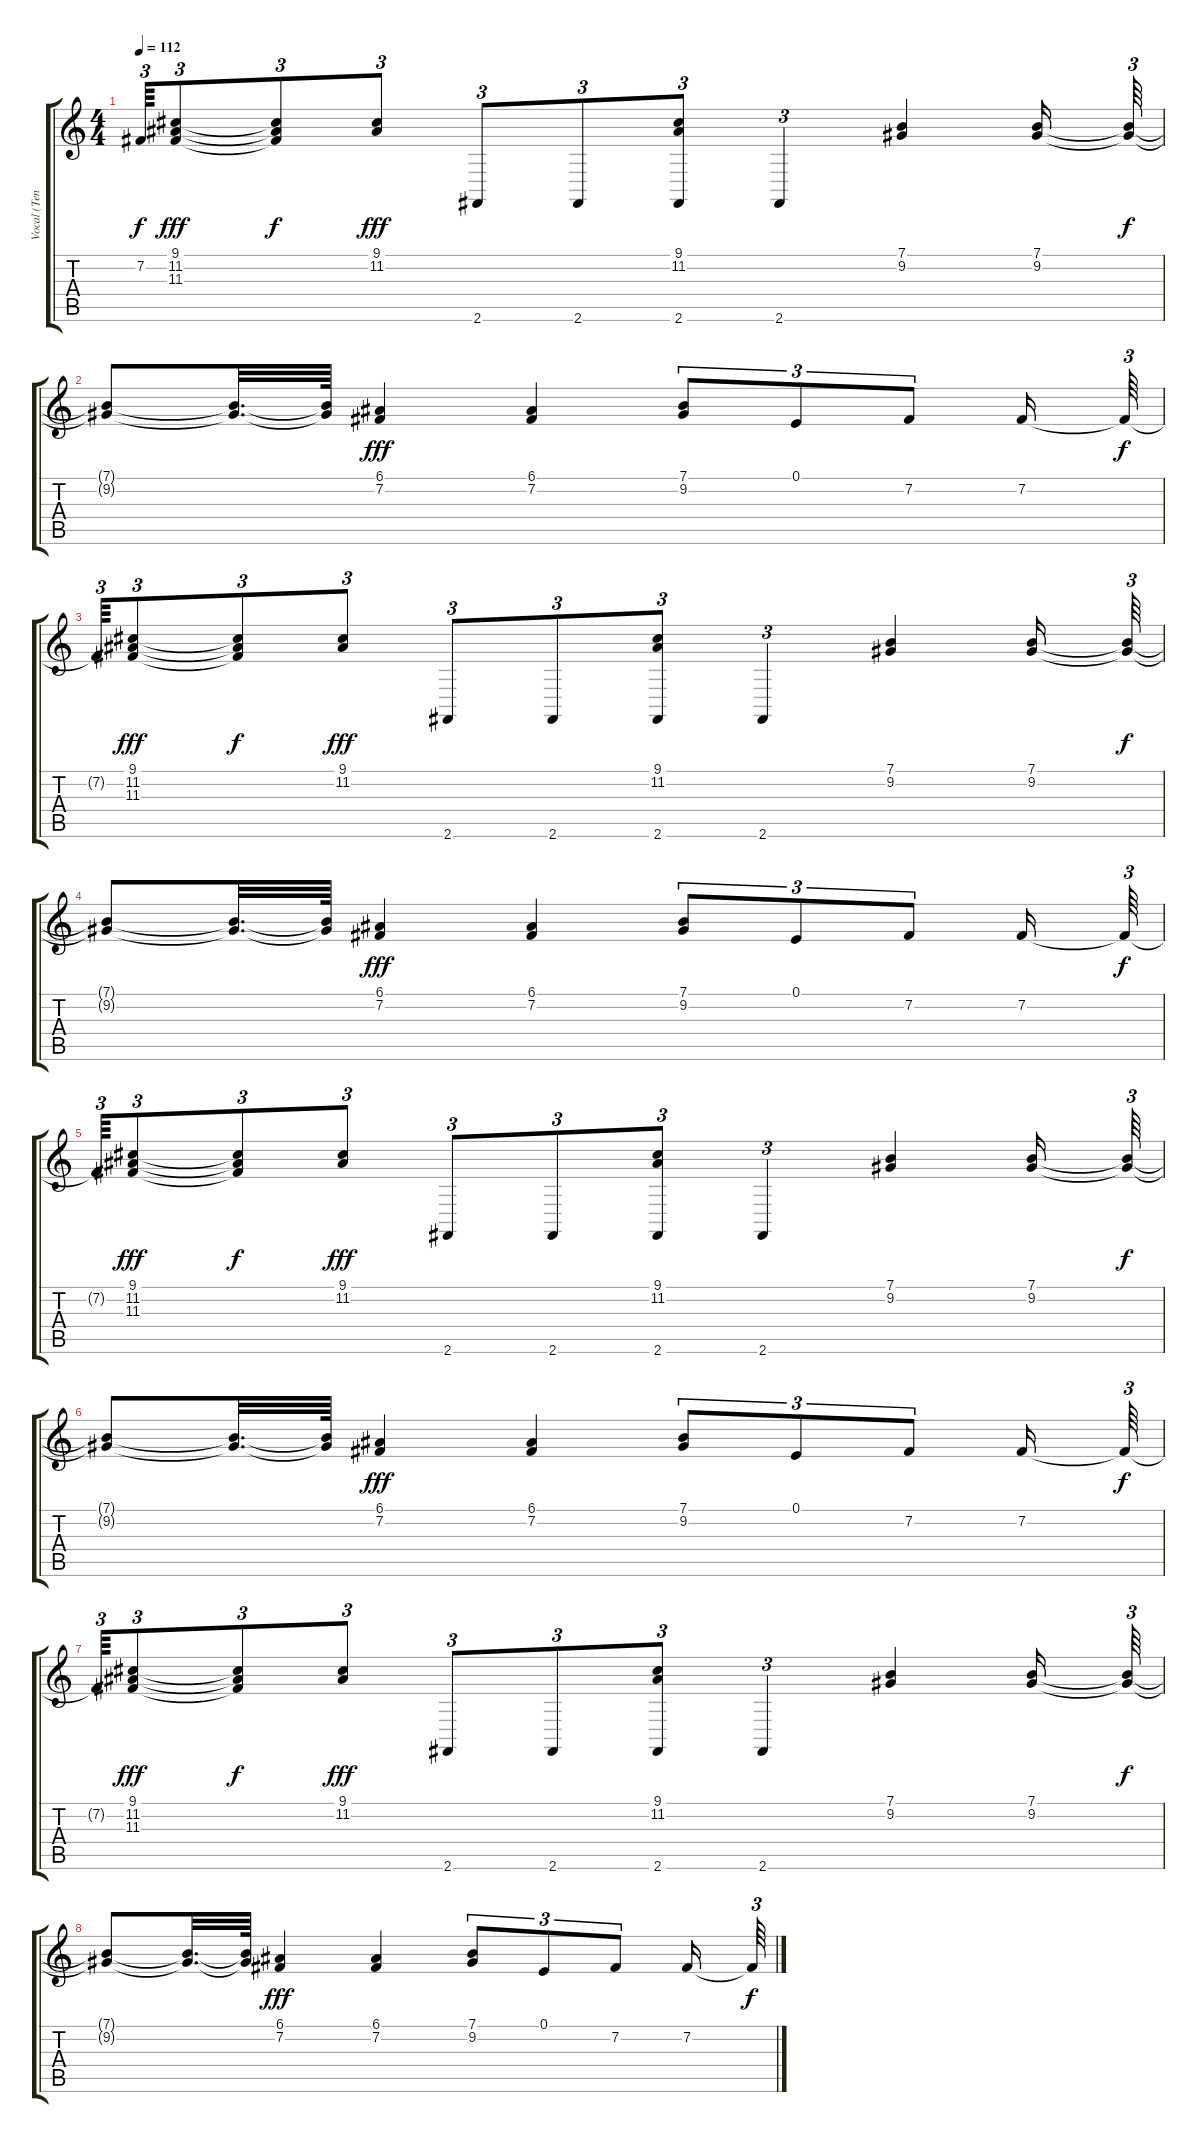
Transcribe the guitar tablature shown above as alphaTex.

\track ("Vocal (Tenor Sax)" "Vocal (Ten") {mute instrument tenorsax}
\staff {score tabs}
\tuning (E4 B3 G3 D3 A2 E2) {hide}
\ts (4 4)
\tempo 112
\clef g2
\ks c
7.2{t}.64{tu (3 2) dy f} (9.1 11.2 11.3).8{tu (3 2) dy fff} (9.1{t} 11.2{t} 11.3{t}).8{tu (3 2) dy f} (9.1 11.2).8{tu (3 2) dy fff} 2.6.8{tu (3 2)} 2.6.8{tu (3 2)} (9.1 11.2 2.6).8{tu (3 2)} 2.6.4{tu (3 2)} (7.1 9.2).4 (7.1 9.2).16 (7.1{t} 9.2{t}).64{tu (3 2) dy f} |
(7.1{t} 9.2{t}).8 (7.1{t} 9.2{t}).32{d} (7.1{t} 9.2{t}).64 (6.1 7.2).4{dy fff} (6.1 7.2).4 (7.1 9.2).8{tu (3 2)} 0.1.8{tu (3 2)} 7.2.8{tu (3 2)} 7.2.16 7.2{t}.64{tu (3 2) dy f} |
7.2{t}.64{tu (3 2)} (9.1 11.2 11.3).8{tu (3 2) dy fff} (9.1{t} 11.2{t} 11.3{t}).8{tu (3 2) dy f} (9.1 11.2).8{tu (3 2) dy fff} 2.6.8{tu (3 2)} 2.6.8{tu (3 2)} (9.1 11.2 2.6).8{tu (3 2)} 2.6.4{tu (3 2)} (7.1 9.2).4 (7.1 9.2).16 (7.1{t} 9.2{t}).64{tu (3 2) dy f} |
(7.1{t} 9.2{t}).8 (7.1{t} 9.2{t}).32{d} (7.1{t} 9.2{t}).64 (6.1 7.2).4{dy fff} (6.1 7.2).4{volume 12} (7.1 9.2).8{tu (3 2)} 0.1.8{tu (3 2)} 7.2.8{tu (3 2)} 7.2.16 7.2{t}.64{tu (3 2) dy f} |
7.2{t}.64{tu (3 2)} (9.1 11.2 11.3).8{tu (3 2) dy fff} (9.1{t} 11.2{t} 11.3{t}).8{tu (3 2) dy f} (9.1 11.2).8{tu (3 2) dy fff} 2.6.8{tu (3 2)} 2.6.8{tu (3 2)} (9.1 11.2 2.6).8{tu (3 2)} 2.6.4{tu (3 2)} (7.1 9.2).4 (7.1 9.2).16{volume 11} (7.1{t} 9.2{t}).64{tu (3 2) dy f} |
(7.1{t} 9.2{t}).8 (7.1{t} 9.2{t}).32{d} (7.1{t} 9.2{t}).64 (6.1 7.2).4{dy fff} (6.1 7.2).4 (7.1 9.2).8{tu (3 2)} 0.1.8{tu (3 2)} 7.2.8{tu (3 2)} 7.2.16 7.2{t}.64{tu (3 2) dy f} |
7.2{t}.64{tu (3 2)} (9.1 11.2 11.3).8{tu (3 2) dy fff} (9.1{t} 11.2{t} 11.3{t}).8{tu (3 2) dy f} (9.1 11.2).8{tu (3 2) dy fff} 2.6.8{tu (3 2) volume 8} 2.6.8{tu (3 2)} (9.1 11.2 2.6).8{tu (3 2)} 2.6.4{tu (3 2)} (7.1 9.2).4 (7.1 9.2).16 (7.1{t} 9.2{t}).64{tu (3 2) dy f} |
(7.1{t} 9.2{t}).8 (7.1{t} 9.2{t}).32{d} (7.1{t} 9.2{t}).64 (6.1 7.2).4{dy fff} (6.1 7.2).4{volume 7} (7.1 9.2).8{tu (3 2)} 0.1.8{tu (3 2)} 7.2.8{tu (3 2)} 7.2.16 7.2{t}.64{tu (3 2) dy f}
